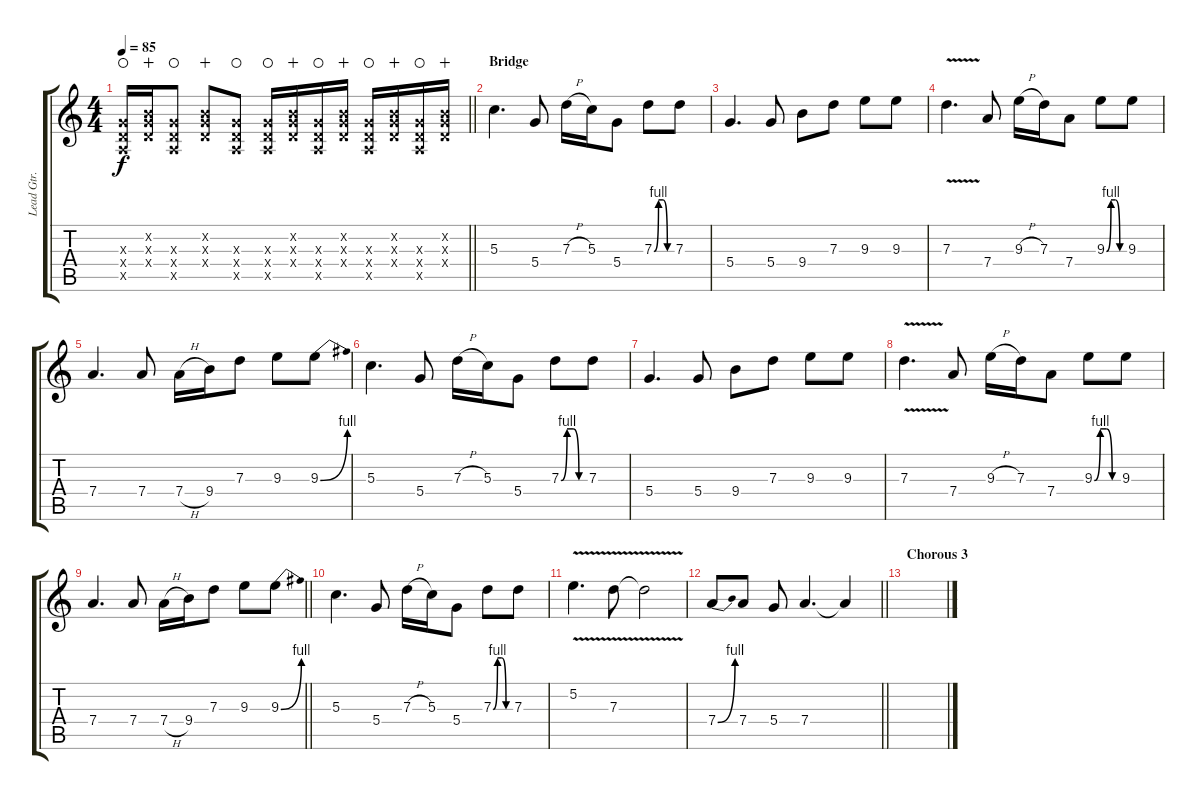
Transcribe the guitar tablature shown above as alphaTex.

\track ("Lead Gtr." "Lead Gtr.") {instrument distortionguitar}
\staff {score tabs}
\tuning (E4 B3 G3 D3 A2 E2) {hide}
\ts (4 4)
\tempo 85
\clef g2
\barLineRight lightlight
\ks c
(0.3{x} 0.4{x} 0.5{x}).16{dy f waho} (0.2{x} 0.3{x} 0.4{x}).16{wahc} (0.3{x} 0.4{x} 0.5{x}).8{waho} (0.2{x} 0.3{x} 0.4{x}).8{wahc} (0.3{x} 0.4{x} 0.5{x}).8{waho} (0.3{x} 0.4{x} 0.5{x}).16{waho} (0.2{x} 0.3{x} 0.4{x}).16{wahc} (0.3{x} 0.4{x} 0.5{x}).16{waho} (0.2{x} 0.3{x} 0.4{x}).16{wahc} (0.3{x} 0.4{x} 0.5{x}).16{waho} (0.2{x} 0.3{x} 0.4{x}).16{wahc} (0.3{x} 0.4{x} 0.5{x}).16{waho} (0.2{x} 0.3{x} 0.4{x}).16{wahc} |
\section ("" "Bridge")
5.3.4{d} 5.4.8 7.3{h}.16 5.3.16 5.4.8 7.3{be (custom 0 0 15 4 30 4 45 0 60 0)}.8 7.3.8 |
5.4.4{d} 5.4.8 9.4.8 7.3.8 9.3.8 9.3.8 |
7.3{v}.4{d} 7.4.8 9.3{h}.16 7.3.16 7.4.8 9.3{be (custom 0 0 15 4 30 4 45 0 60 0)}.8 9.3.8 |
7.4.4{d} 7.4.8 7.4{h}.16 9.4.16 7.3.8 9.3.8 9.3{be (bend 0 0 60 4)}.8 |
5.3.4{d} 5.4.8 7.3{h}.16 5.3.16 5.4.8 7.3{be (custom 0 0 15 4 30 4 45 0 60 0)}.8 7.3.8 |
5.4.4{d} 5.4.8 9.4.8 7.3.8 9.3.8 9.3.8 |
7.3{v}.4{d} 7.4.8 9.3{h}.16 7.3.16 7.4.8 9.3{be (custom 0 0 15 4 30 4 45 0 60 0)}.8 9.3.8 |
\barLineRight lightlight
7.4.4{d} 7.4.8 7.4{h}.16 9.4.16 7.3.8 9.3.8 9.3{be (bend 0 0 60 4)}.8 |
\section ("" "")
5.3.4{d} 5.4.8 7.3{h}.16 5.3.16 5.4.8 7.3{be (custom 0 0 15 4 30 4 45 0 60 0)}.8 7.3.8 |
5.2{v}.4{d} 7.3{v}.8 7.3{t}.2 |
\barLineRight lightlight
7.4{be (bend 0 0 60 4)}.8 7.4.8 5.4.8 7.4.4{d} 7.4{t}.4 |
\section ("" "Chorous 3")
